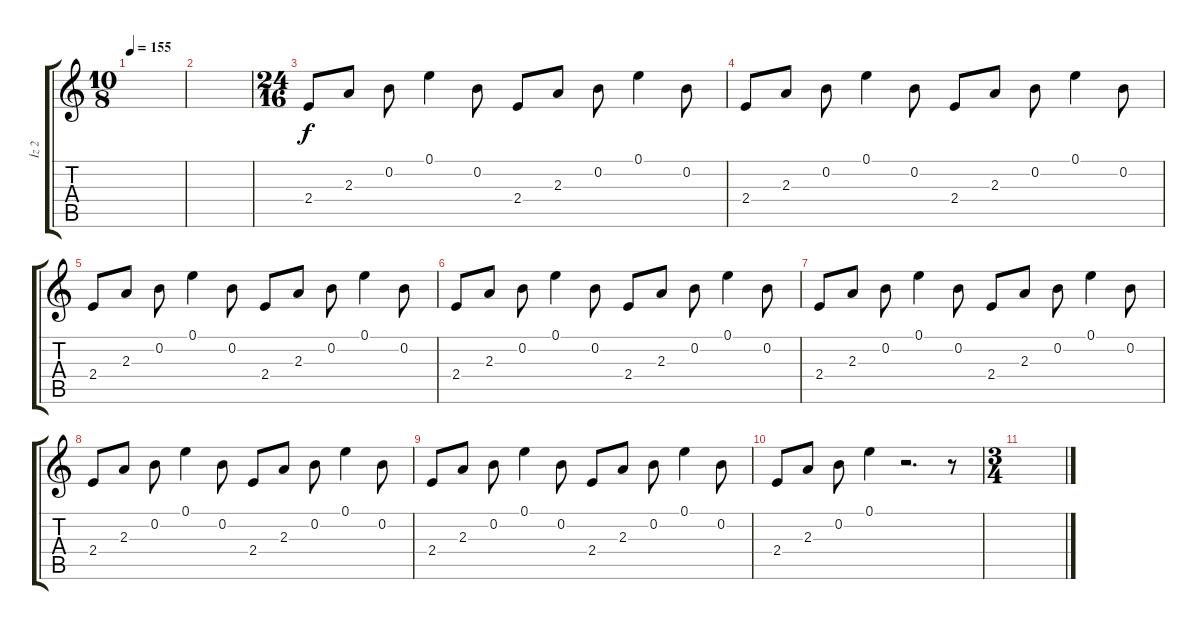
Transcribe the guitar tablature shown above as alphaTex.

\track ("İz 2" "İz 2") {instrument electricguitarclean}
\staff {score tabs}
\tuning (E4 B3 G3 D3 A2 E2) {hide}
\ts (10 8)
\tempo 155
\clef g2
\ks c
|
|
\ts (24 16)
2.4.8 2.3.8 0.2.8 0.1.4 0.2.8 2.4.8 2.3.8 0.2.8 0.1.4 0.2.8 |
2.4.8 2.3.8 0.2.8 0.1.4 0.2.8 2.4.8 2.3.8 0.2.8 0.1.4 0.2.8 |
2.4.8 2.3.8 0.2.8 0.1.4 0.2.8 2.4.8 2.3.8 0.2.8 0.1.4 0.2.8 |
2.4.8 2.3.8 0.2.8 0.1.4 0.2.8 2.4.8 2.3.8 0.2.8 0.1.4 0.2.8 |
2.4.8 2.3.8 0.2.8 0.1.4 0.2.8 2.4.8 2.3.8 0.2.8 0.1.4 0.2.8 |
2.4.8 2.3.8 0.2.8 0.1.4 0.2.8 2.4.8 2.3.8 0.2.8 0.1.4 0.2.8 |
2.4.8 2.3.8 0.2.8 0.1.4 0.2.8 2.4.8 2.3.8 0.2.8 0.1.4 0.2.8 |
2.4.8 2.3.8 0.2.8 0.1.4 r.2{d} r.8 |
\ts (3 4)
